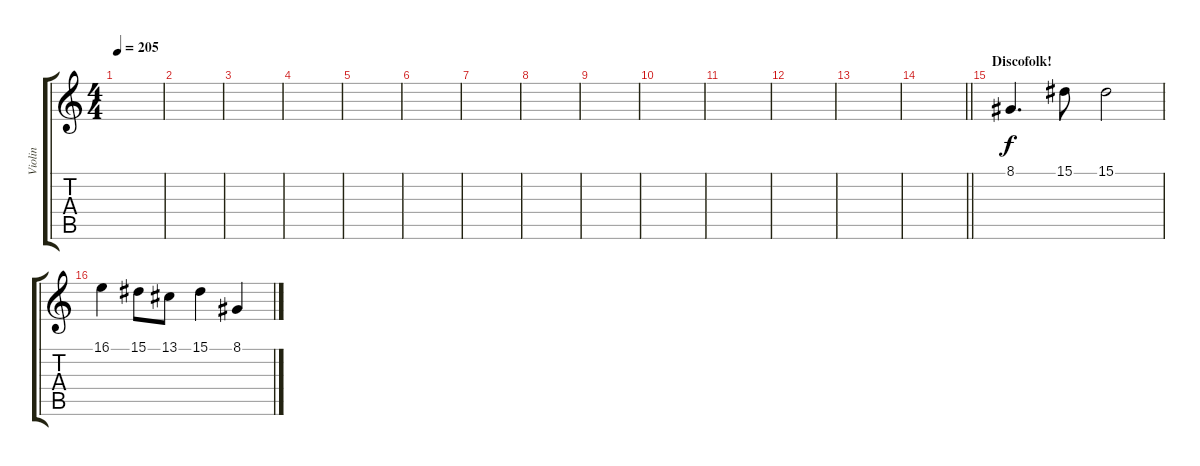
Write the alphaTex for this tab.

\track ("Violin" "Violin") {instrument violin}
\staff {score tabs}
\tuning (C4 G3 Eb3 Bb2 F2 C2) {hide}
\ts (4 4)
\tempo 205
\clef g2
\ks c
|
|
|
|
|
|
|
|
|
|
|
|
|
\barLineRight lightlight
|
\section ("" "Discofolk!")
8.1.4{d} 15.1.8 15.1.2 |
16.1.4 15.1.8 13.1.8 15.1.4 8.1.4
